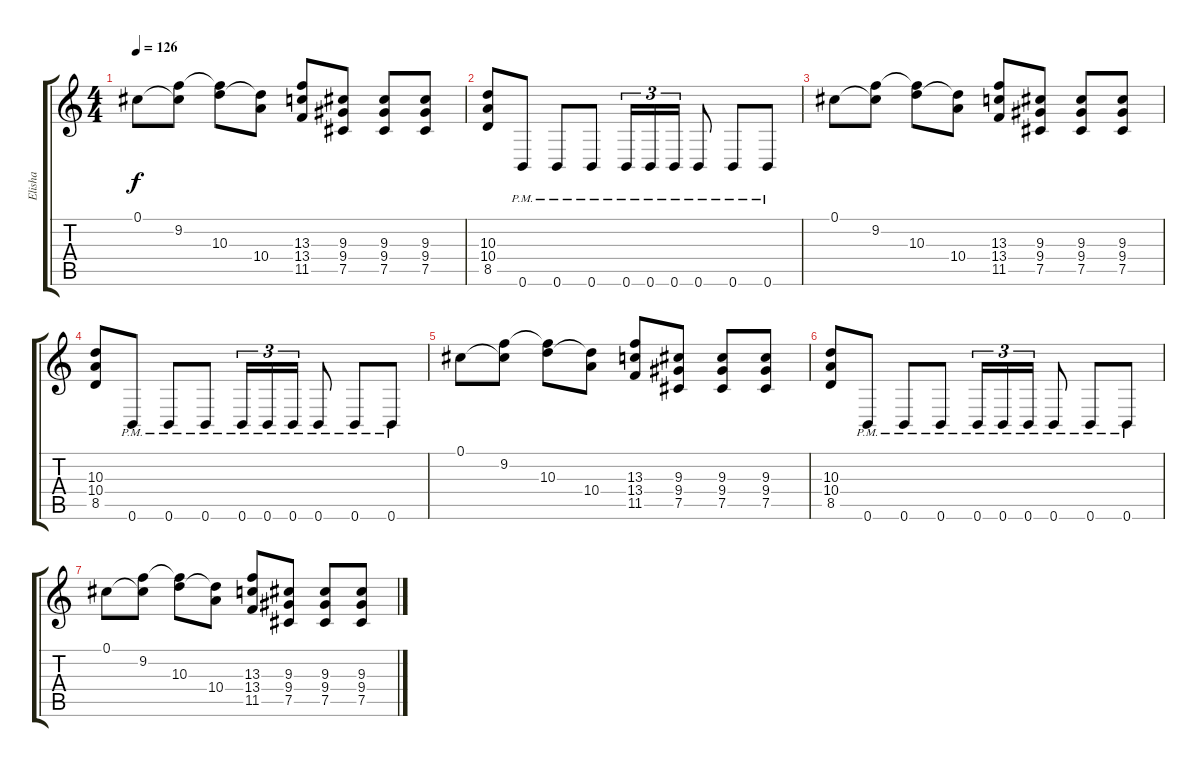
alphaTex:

\track ("Elisha" "Elisha") {instrument overdrivenguitar}
\staff {score tabs}
\tuning (Db4 Ab3 E3 B2 Gb2 B1) {hide}
\ts (4 4)
\tempo 126
\clef g2
\ks c
0.1.8{dy f} (0.1{t} 9.2).8 (9.2{t} 10.3).8 (10.3{t} 10.4).8 (13.3 13.4 11.5).8 (9.3 9.4 7.5).8 (9.3 9.4 7.5).8 (9.3 9.4 7.5).8 |
(10.3 10.4 8.5).8 0.6{pm}.8 0.6{pm}.8 0.6{pm}.8 0.6{pm}.16{tu (3 2)} 0.6{pm}.16{tu (3 2)} 0.6{pm}.16{tu (3 2)} 0.6{pm}.8 0.6{pm}.8 0.6{pm}.8 |
0.1.8 (0.1{t} 9.2).8 (9.2{t} 10.3).8 (10.3{t} 10.4).8 (13.3 13.4 11.5).8 (9.3 9.4 7.5).8 (9.3 9.4 7.5).8 (9.3 9.4 7.5).8 |
(10.3 10.4 8.5).8 0.6{pm}.8 0.6{pm}.8 0.6{pm}.8 0.6{pm}.16{tu (3 2)} 0.6{pm}.16{tu (3 2)} 0.6{pm}.16{tu (3 2)} 0.6{pm}.8 0.6{pm}.8 0.6{pm}.8 |
0.1.8 (0.1{t} 9.2).8 (9.2{t} 10.3).8 (10.3{t} 10.4).8 (13.3 13.4 11.5).8 (9.3 9.4 7.5).8 (9.3 9.4 7.5).8 (9.3 9.4 7.5).8 |
(10.3 10.4 8.5).8 0.6{pm}.8 0.6{pm}.8 0.6{pm}.8 0.6{pm}.16{tu (3 2)} 0.6{pm}.16{tu (3 2)} 0.6{pm}.16{tu (3 2)} 0.6{pm}.8 0.6{pm}.8 0.6{pm}.8 |
0.1.8 (0.1{t} 9.2).8 (9.2{t} 10.3).8 (10.3{t} 10.4).8 (13.3 13.4 11.5).8 (9.3 9.4 7.5).8 (9.3 9.4 7.5).8 (9.3 9.4 7.5).8
